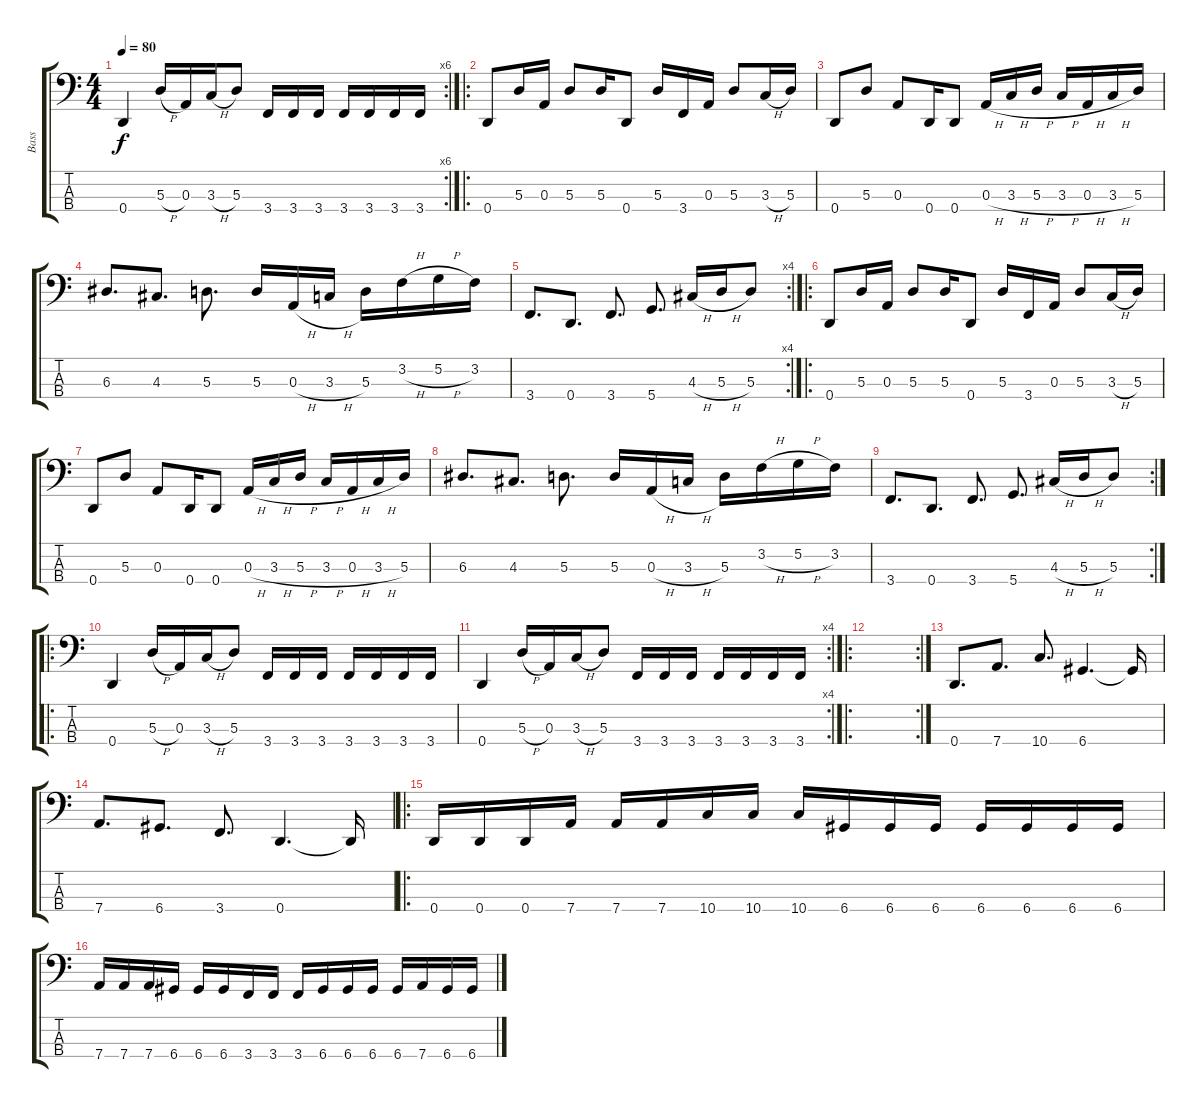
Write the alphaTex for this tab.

\track ("Bass" "Bass") {instrument electricbassfinger}
\staff {score tabs}
\tuning (G2 D2 A1 D1) {hide}
\rc 6
\ts (4 4)
\tempo 80
\clef f4
\ks c
0.4.4{dy f} 5.3{h}.16 0.3.16 3.3{h}.16 5.3.8 3.4.16 3.4.16 3.4.16 3.4.16 3.4.16 3.4.16 3.4.16 |
\ro
0.4.8{volume 12 instrument slapbass1} 5.3.16 0.3.16 5.3.8 5.3.16 0.4.8 5.3.16 3.4.16 0.3.16 5.3.8 3.3{h}.16 5.3.16 |
0.4.8{instrument slapbass1} 5.3.8 0.3.8 0.4.16 0.4.8 0.3{h}.16 3.3{h}.16 5.3{h}.16 3.3{h}.16 0.3{h}.16 3.3{h}.16 5.3.16 |
6.3.8{d instrument slapbass1} 4.3.8{d} 5.3.8{d} 5.3.16 0.3{h}.16 3.3{h}.16 5.3.16 3.2{h}.16 5.2{h}.16 3.2.16 |
\rc 4
3.4.8{d instrument slapbass1} 0.4.8{d} 3.4.8{d} 5.4.8{d} 4.3{h}.16 5.3{h}.16 5.3.8 |
\ro
0.4.8{volume 12 instrument slapbass1} 5.3.16 0.3.16 5.3.8 5.3.16 0.4.8 5.3.16 3.4.16 0.3.16 5.3.8 3.3{h}.16 5.3.16 |
0.4.8{instrument slapbass1} 5.3.8 0.3.8 0.4.16 0.4.8 0.3{h}.16 3.3{h}.16 5.3{h}.16 3.3{h}.16 0.3{h}.16 3.3{h}.16 5.3.16 |
6.3.8{d instrument slapbass1} 4.3.8{d} 5.3.8{d} 5.3.16 0.3{h}.16 3.3{h}.16 5.3.16 3.2{h}.16 5.2{h}.16 3.2.16 |
\rc 2
3.4.8{d instrument slapbass1} 0.4.8{d} 3.4.8{d} 5.4.8{d} 4.3{h}.16 5.3{h}.16 5.3.8 |
\ro
0.4.4 5.3{h}.16 0.3.16 3.3{h}.16 5.3.8 3.4.16 3.4.16 3.4.16 3.4.16 3.4.16 3.4.16 3.4.16 |
\rc 4
0.4.4 5.3{h}.16 0.3.16 3.3{h}.16 5.3.8 3.4.16 3.4.16 3.4.16 3.4.16 3.4.16 3.4.16 3.4.16 |
\ro
\rc 2
|
0.4.8{d} 7.4.8{d} 10.4.8{d} 6.4.4{d} 6.4{t}.16 |
7.4.8{d} 6.4.8{d} 3.4.8{d} 0.4.4{d} 0.4{t}.16 |
\ro
0.4.16 0.4.16 0.4.16 7.4.16 7.4.16 7.4.16 10.4.16 10.4.16 10.4.16 6.4.16 6.4.16 6.4.16 6.4.16 6.4.16 6.4.16 6.4.16 |
7.4.16 7.4.16 7.4.16 6.4.16 6.4.16 6.4.16 3.4.16 3.4.16 3.4.16 6.4.16 6.4.16 6.4.16 6.4.16 7.4.16 6.4.16 6.4.16
